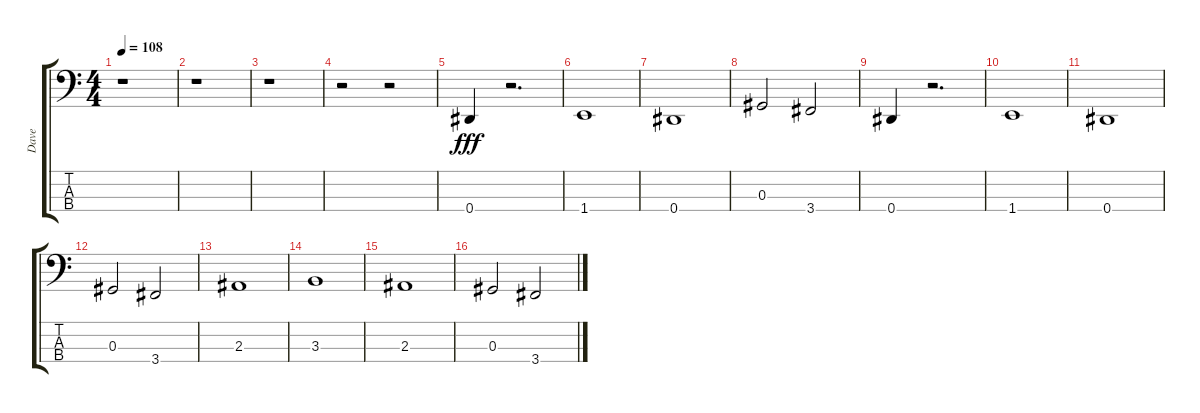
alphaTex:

\track ("Dave" "Dave") {instrument electricbassfinger}
\staff {score tabs}
\tuning (Gb2 Db2 Ab1 Eb1) {hide}
\ts (4 4)
\tempo 108
\clef f4
\ks c
r.1{dy fff} |
r.1 |
r.1 |
r.2 r.2 |
0.4.4 r.2{d} |
1.4.1 |
0.4.1 |
0.3.2 3.4.2 |
0.4.4 r.2{d} |
1.4.1 |
0.4.1 |
0.3.2 3.4.2 |
2.3.1 |
3.3.1 |
2.3.1 |
0.3.2 3.4.2
